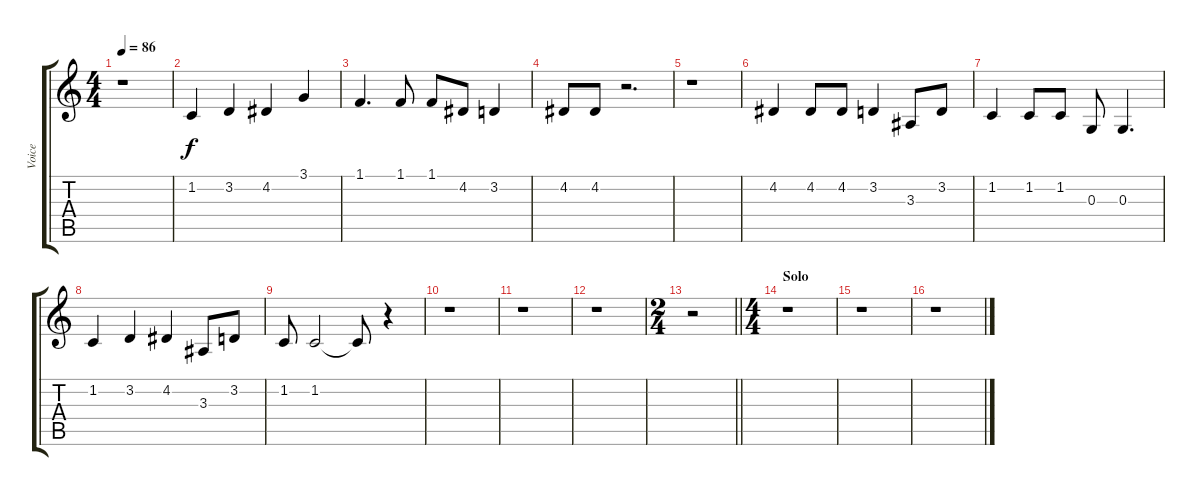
\track ("Voice" "Voice") {instrument fx5brightness}
\staff {score tabs}
\tuning (E4 B3 G3 D3 A2 E2) {hide}
\ts (4 4)
\tempo 86
\clef g2
\ks c
r.1{dy f} |
1.2.4 3.2.4 4.2.4 3.1.4 |
1.1.4{d} 1.1.8 1.1.8 4.2.8 3.2.4 |
4.2.8 4.2.8 r.2{d} |
r.1 |
4.2.4 4.2.8 4.2.8 3.2.4 3.3.8 3.2.8 |
1.2.4 1.2.8 1.2.8 0.3.8 0.3.4{d} |
1.2.4 3.2.4 4.2.4 3.3.8 3.2.8 |
1.2.8 1.2.2 1.2{t}.8 r.4 |
r.1 |
r.1 |
r.1 |
\ts (2 4)
\barLineRight lightlight
r.2 |
\ts (4 4)
\section ("" "Solo")
r.1 |
r.1 |
r.1
